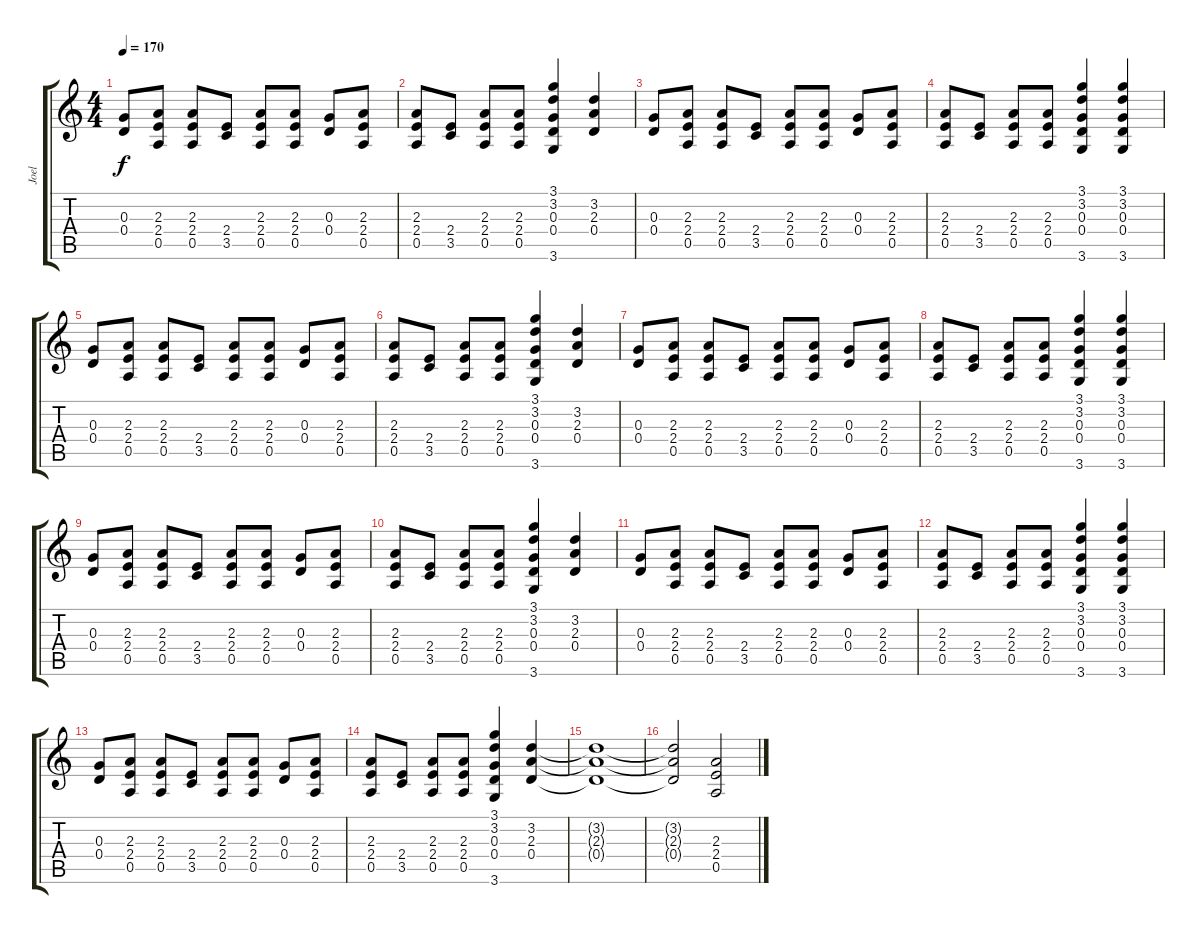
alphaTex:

\track ("Joel" "Joel") {instrument overdrivenguitar}
\staff {score tabs}
\tuning (E4 B3 G3 D3 A2 E2) {hide}
\ts (4 4)
\tempo 170
\clef g2
\ks c
(0.3 0.4).8{dy f} (2.3 2.4 0.5).8 (2.3 2.4 0.5).8 (2.4 3.5).8 (2.3 2.4 0.5).8 (2.3 2.4 0.5).8 (0.3 0.4).8 (2.3 2.4 0.5).8 |
(2.3 2.4 0.5).8 (2.4 3.5).8 (2.3 2.4 0.5).8 (2.3 2.4 0.5).8 (3.1 3.2 0.3 0.4 3.6).4 (3.2 2.3 0.4).4 |
(0.3 0.4).8 (2.3 2.4 0.5).8 (2.3 2.4 0.5).8 (2.4 3.5).8 (2.3 2.4 0.5).8 (2.3 2.4 0.5).8 (0.3 0.4).8 (2.3 2.4 0.5).8 |
(2.3 2.4 0.5).8 (2.4 3.5).8 (2.3 2.4 0.5).8 (2.3 2.4 0.5).8 (3.1 3.2 0.3 0.4 3.6).4 (3.1 3.2 0.3 0.4 3.6).4 |
(0.3 0.4).8 (2.3 2.4 0.5).8 (2.3 2.4 0.5).8 (2.4 3.5).8 (2.3 2.4 0.5).8 (2.3 2.4 0.5).8 (0.3 0.4).8 (2.3 2.4 0.5).8 |
(2.3 2.4 0.5).8 (2.4 3.5).8 (2.3 2.4 0.5).8 (2.3 2.4 0.5).8 (3.1 3.2 0.3 0.4 3.6).4 (3.2 2.3 0.4).4 |
(0.3 0.4).8 (2.3 2.4 0.5).8 (2.3 2.4 0.5).8 (2.4 3.5).8 (2.3 2.4 0.5).8 (2.3 2.4 0.5).8 (0.3 0.4).8 (2.3 2.4 0.5).8 |
(2.3 2.4 0.5).8 (2.4 3.5).8 (2.3 2.4 0.5).8 (2.3 2.4 0.5).8 (3.1 3.2 0.3 0.4 3.6).4 (3.1 3.2 0.3 0.4 3.6).4 |
(0.3 0.4).8 (2.3 2.4 0.5).8 (2.3 2.4 0.5).8 (2.4 3.5).8 (2.3 2.4 0.5).8 (2.3 2.4 0.5).8 (0.3 0.4).8 (2.3 2.4 0.5).8 |
(2.3 2.4 0.5).8 (2.4 3.5).8 (2.3 2.4 0.5).8 (2.3 2.4 0.5).8 (3.1 3.2 0.3 0.4 3.6).4 (3.2 2.3 0.4).4 |
(0.3 0.4).8 (2.3 2.4 0.5).8 (2.3 2.4 0.5).8 (2.4 3.5).8 (2.3 2.4 0.5).8 (2.3 2.4 0.5).8 (0.3 0.4).8 (2.3 2.4 0.5).8 |
(2.3 2.4 0.5).8 (2.4 3.5).8 (2.3 2.4 0.5).8 (2.3 2.4 0.5).8 (3.1 3.2 0.3 0.4 3.6).4 (3.1 3.2 0.3 0.4 3.6).4 |
(0.3 0.4).8 (2.3 2.4 0.5).8 (2.3 2.4 0.5).8 (2.4 3.5).8 (2.3 2.4 0.5).8 (2.3 2.4 0.5).8 (0.3 0.4).8 (2.3 2.4 0.5).8 |
(2.3 2.4 0.5).8 (2.4 3.5).8 (2.3 2.4 0.5).8 (2.3 2.4 0.5).8 (3.1 3.2 0.3 0.4 3.6).4 (3.2 2.3 0.4).4 |
(3.2{t} 2.3{t} 0.4{t}).1 |
(3.2{t} 2.3{t} 0.4{t}).2 (2.3 2.4 0.5).2
